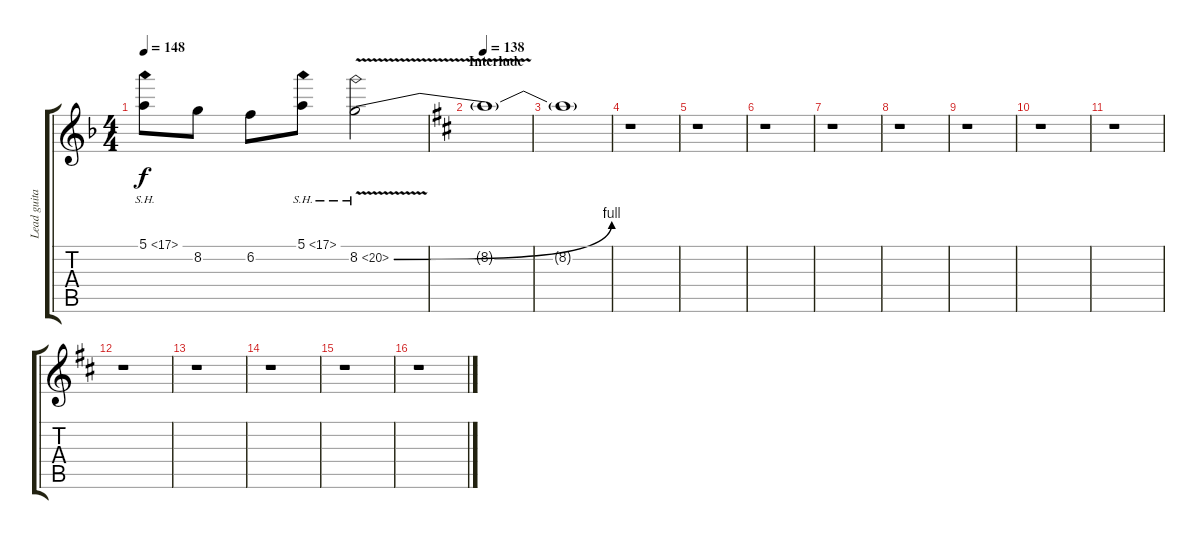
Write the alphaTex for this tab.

\track ("Lead guitar" "Lead guita") {instrument distortionguitar}
\staff {score tabs}
\tuning (E4 B3 G3 D3 A2 E2) {hide}
\ts (4 4)
\tempo 148
\clef g2
\ks dminor
5.1{sh 12}.8{dy f} 8.2.8 6.2.8 5.1{sh 12}.8 8.2{be (bend 0 0 60 4) sh 12 v}.2 |
\section ("" "Interlude")
\tempo 138
\ks d
8.2{t}.1 |
8.2{t}.1{volume 4} |
r.1 |
r.1 |
r.1 |
r.1 |
r.1 |
r.1 |
r.1 |
r.1 |
r.1 |
r.1 |
r.1 |
r.1 |
r.1
